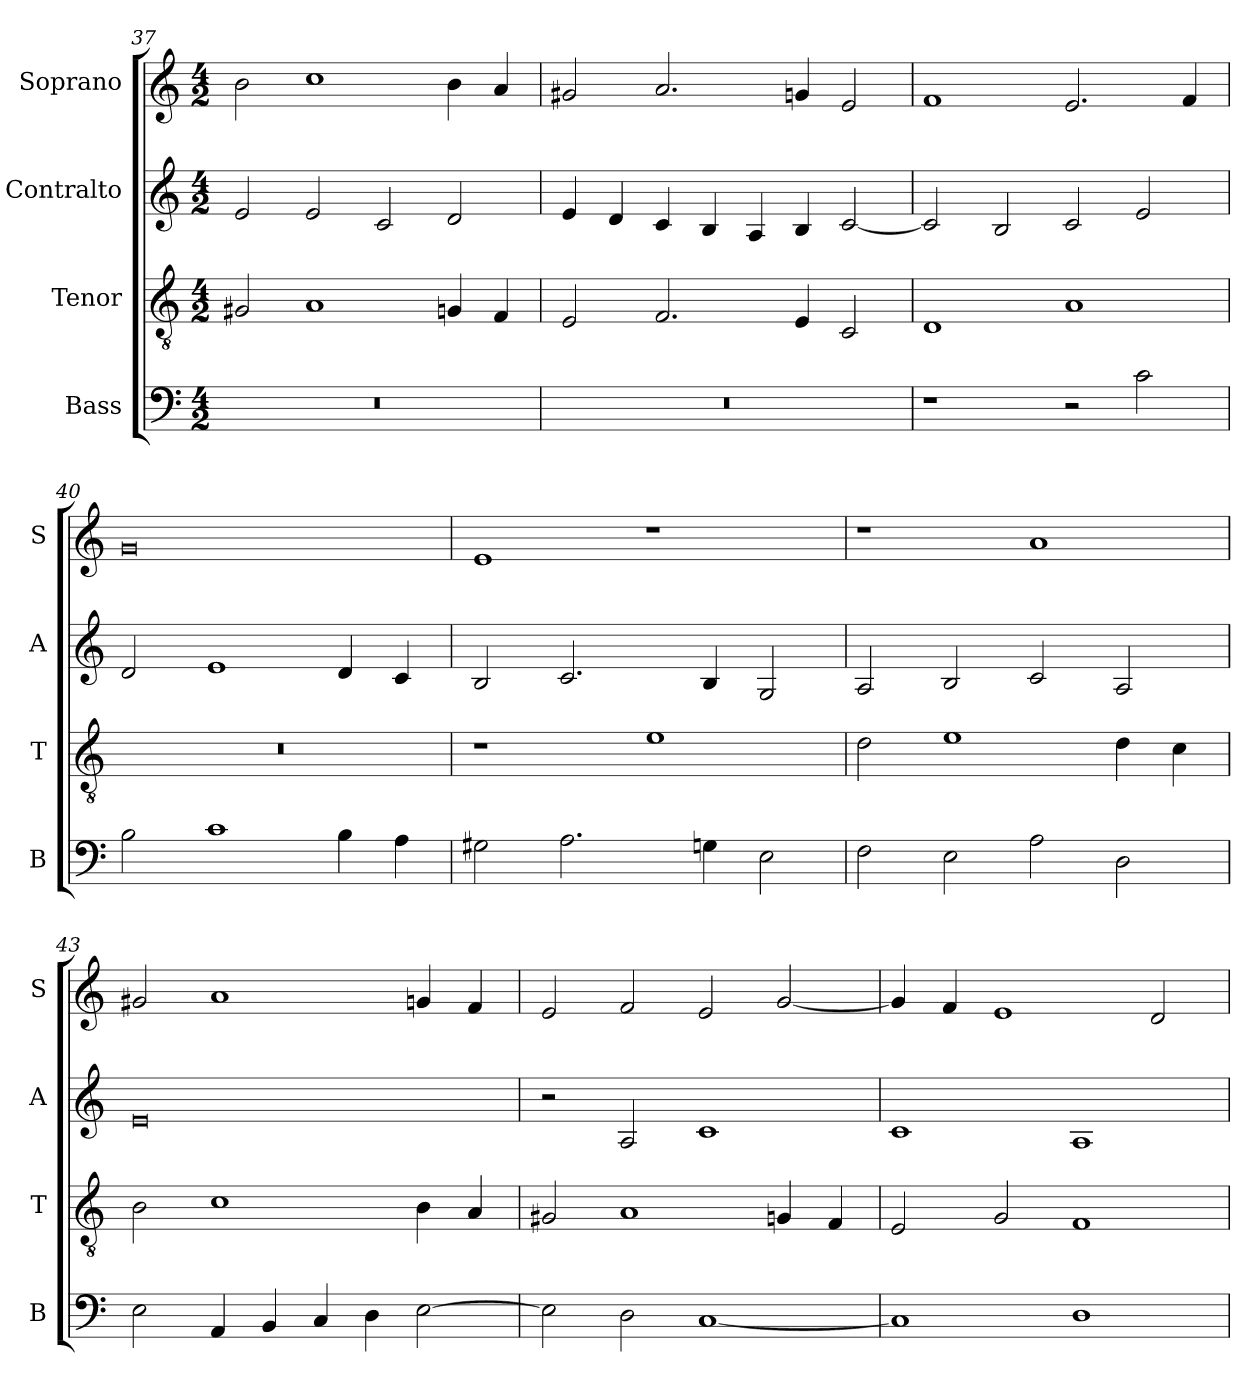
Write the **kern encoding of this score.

**kern	**kern	**kern	**kern
*part4	*part3	*part2	*part1
*staff4	*staff3	*staff2	*staff1
*I"Bass	*I"Tenor	*I"Contralto	*I"Soprano
*I'B	*I'T	*I'A	*I'S
*clefF4	*clefGv2	*clefG2	*clefG2
*k[]	*k[]	*k[]	*k[]
*E:phr	*E:phr	*E:phr	*E:phr
*M4/2	*M4/2	*M4/2	*M4/2
=37	=37	=37	=37
0r	2G#X	2e	2b
.	1A	2e	1cc
.	.	2c	.
.	4Gn	2d	4b
.	4F	.	4a
=38	=38	=38	=38
0r	2E	4e	2g#X
.	.	4d	.
.	2.F	4c	2.a
.	.	4B	.
.	.	4A	.
.	4E	4B	4gn
.	2C	[2c	2e
=39	=39	=39	=39
1r	1D	2c]	1f
.	.	2B	.
2r	1A	2c	2.e
2c	.	2e	.
.	.	.	4f
=40	=40	=40	=40
2B	0r	2d	0g
1c	.	1e	.
4B	.	4d	.
4A	.	4c	.
=41	=41	=41	=41
2G#X	1r	2B	1e
2.A	.	2.c	.
.	1e	.	1r
4Gn	.	4B	.
2E	.	2G	.
=42	=42	=42	=42
2F	2d	2A	1r
2E	1e	2B	.
2A	.	2c	1a
2D	4d	2A	.
.	4c	.	.
=43	=43	=43	=43
2E	2B	0e	2g#X
4AA	1c	.	1a
4BB	.	.	.
4C	.	.	.
4D	.	.	.
[2E	4B	.	4gn
.	4A	.	4f
=44	=44	=44	=44
2E]	2G#X	2r	2e
2D	1A	2A	2f
[1C	.	1c	2e
.	4Gn	.	[2g
.	4F	.	.
=45	=45	=45	=45
1C]	2E	1c	4g]
.	.	.	4f
.	2G	.	1e
1D	1F	1A	.
.	.	.	2d
=	=	=	=
*-	*-	*-	*-
